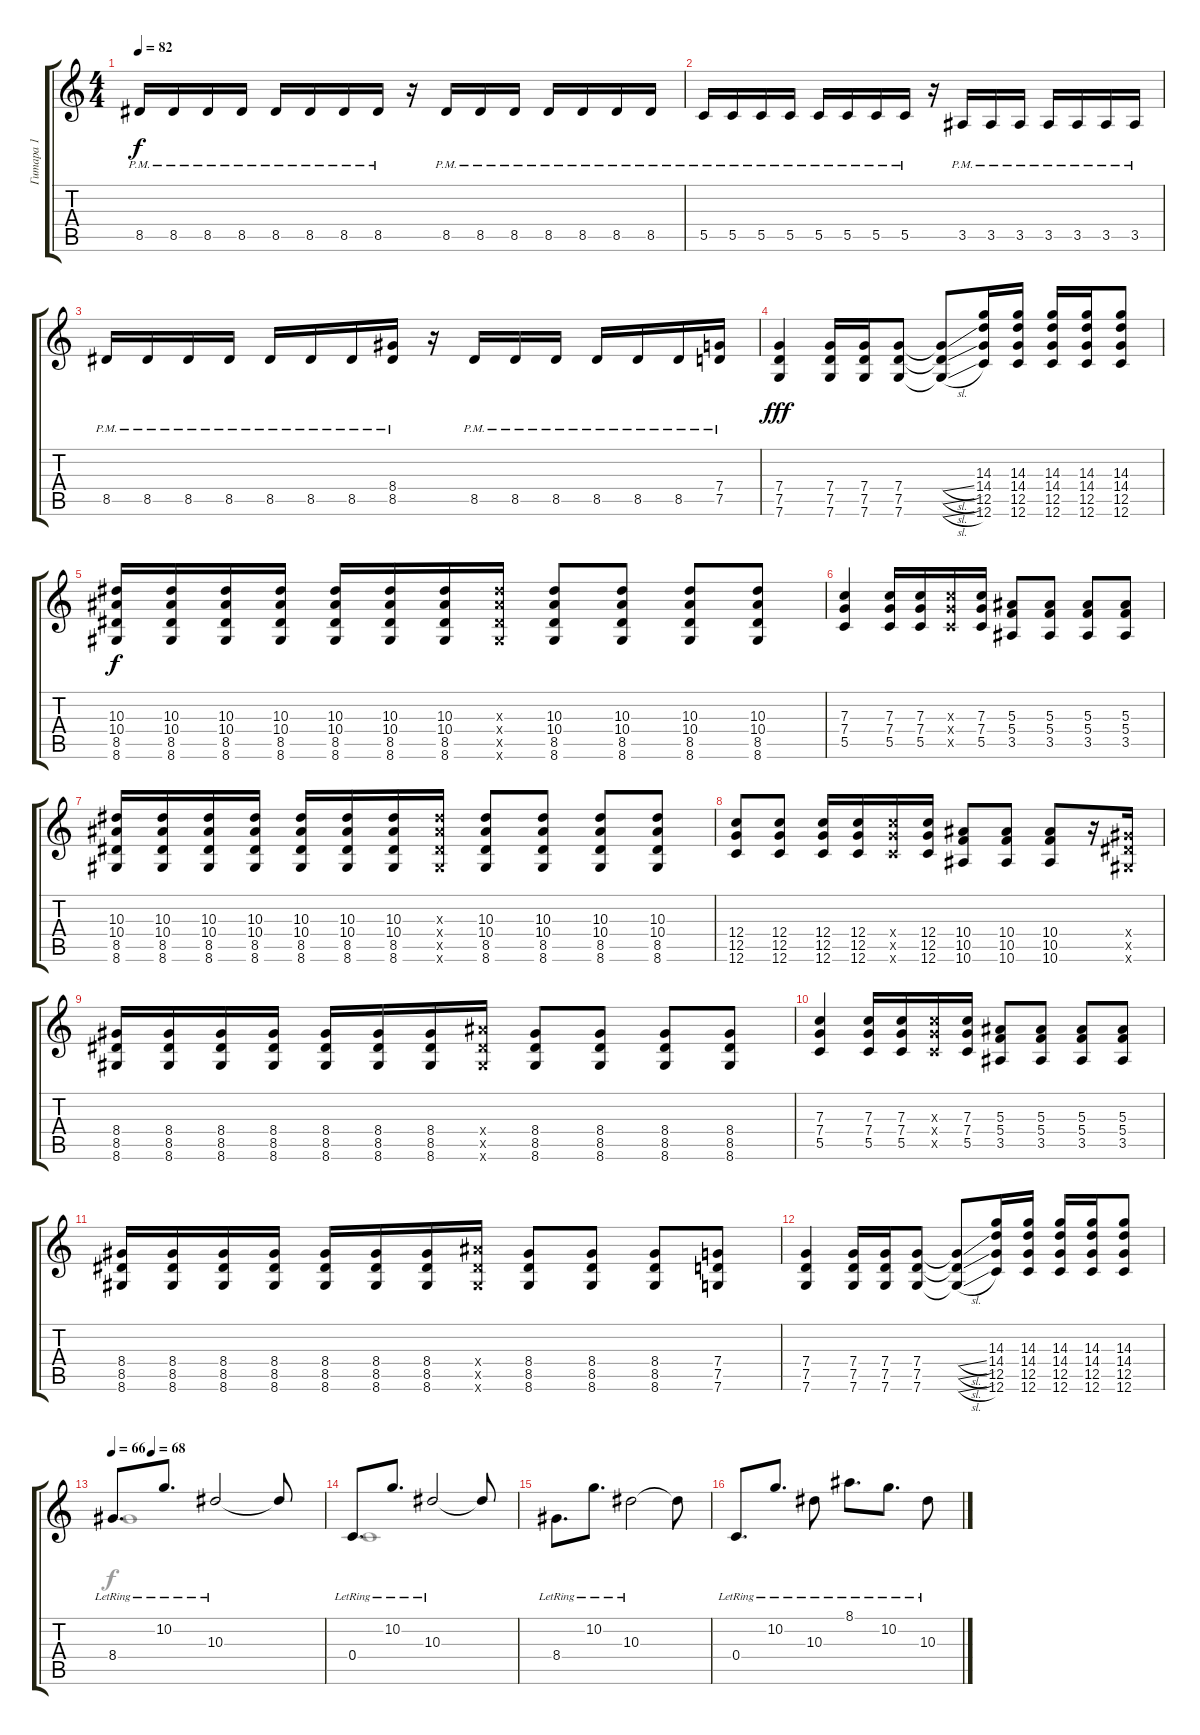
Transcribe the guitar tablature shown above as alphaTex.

\track ("Гитара 1" "Гитара 1") {instrument overdrivenguitar}
\staff {score tabs}
\tuning (D4 A3 F3 C3 G2 C2) {hide}
\voice
\ts (4 4)
\tempo 82
\clef g2
\ks c
8.5{pm}.16{dy f instrument distortionguitar} 8.5{pm}.16 8.5{pm}.16 8.5{pm}.16 8.5{pm}.16 8.5{pm}.16 8.5{pm}.16 8.5{pm}.16 r.16 8.5{pm}.16 8.5{pm}.16 8.5{pm}.16 8.5{pm}.16 8.5{pm}.16 8.5{pm}.16 8.5{pm}.16 |
5.5{pm}.16 5.5{pm}.16 5.5{pm}.16 5.5{pm}.16 5.5{pm}.16 5.5{pm}.16 5.5{pm}.16 5.5{pm}.16 r.16 3.5{pm}.16 3.5{pm}.16 3.5{pm}.16 3.5{pm}.16 3.5{pm}.16 3.5{pm}.16 3.5{pm}.16 |
8.5{pm}.16{instrument distortionguitar} 8.5{pm}.16 8.5{pm}.16 8.5{pm}.16 8.5{pm}.16 8.5{pm}.16 8.5{pm}.16 (8.4 8.5{pm}).16 r.16 8.5{pm}.16 8.5{pm}.16 8.5{pm}.16 8.5{pm}.16 8.5{pm}.16 8.5{pm}.16 (7.4 7.5{pm}).16 |
(7.4 7.5 7.6).4{dy fff volume 16} (7.4 7.5 7.6).16 (7.4 7.5 7.6).16 (7.4 7.5 7.6).8 (7.4{sl t} 7.5{sl t} 7.6{sl t}).8 (14.3 14.4 12.5 12.6).16 (14.3 14.4 12.5 12.6).16 (14.3 14.4 12.5 12.6).16 (14.3 14.4 12.5 12.6).16 (14.3 14.4 12.5 12.6).8 |
(10.3 10.4 8.5 8.6).16{dy f instrument distortionguitar} (10.3 10.4 8.5 8.6).16 (10.3 10.4 8.5 8.6).16 (10.3 10.4 8.5 8.6).16 (10.3 10.4 8.5 8.6).16 (10.3 10.4 8.5 8.6).16 (10.3 10.4 8.5 8.6).16 (10.3{x} 10.4{x} 8.5{x} 8.6{x}).16 (10.3 10.4 8.5 8.6).8 (10.3 10.4 8.5 8.6).8 (10.3 10.4 8.5 8.6).8 (10.3 10.4 8.5 8.6).8 |
(7.3 7.4 5.5).4 (7.3 7.4 5.5).16 (7.3 7.4 5.5).16 (7.3{x} 7.4{x} 5.5{x}).16 (7.3 7.4 5.5).16 (5.3 5.4 3.5).8 (5.3 5.4 3.5).8 (5.3 5.4 3.5).8 (5.3 5.4 3.5).8 |
(10.3 10.4 8.5 8.6).16 (10.3 10.4 8.5 8.6).16 (10.3 10.4 8.5 8.6).16 (10.3 10.4 8.5 8.6).16 (10.3 10.4 8.5 8.6).16 (10.3 10.4 8.5 8.6).16 (10.3 10.4 8.5 8.6).16 (10.3{x} 10.4{x} 8.5{x} 8.6{x}).16 (10.3 10.4 8.5 8.6).8 (10.3 10.4 8.5 8.6).8 (10.3 10.4 8.5 8.6).8 (10.3 10.4 8.5 8.6).8 |
(12.4 12.5 12.6).8 (12.4 12.5 12.6).8 (12.4 12.5 12.6).16 (12.4 12.5 12.6).16 (12.4{x} 12.5{x} 12.6{x}).16 (12.4 12.5 12.6).16 (10.4 10.5 10.6).8 (10.4 10.5 10.6).8 (10.4 10.5 10.6).8 r.16 (8.4{x} 8.5{x} 8.6{x}).16 |
(8.4 8.5 8.6).16 (8.4 8.5 8.6).16 (8.4 8.5 8.6).16 (8.4 8.5 8.6).16 (8.4 8.5 8.6).16 (8.4 8.5 8.6).16 (8.4 8.5 8.6).16 (10.4{x} 8.5{x} 8.6{x}).16 (8.4 8.5 8.6).8 (8.4 8.5 8.6).8 (8.4 8.5 8.6).8 (8.4 8.5 8.6).8 |
(7.3 7.4 5.5).4 (7.3 7.4 5.5).16 (7.3 7.4 5.5).16 (7.3{x} 7.4{x} 5.5{x}).16 (7.3 7.4 5.5).16 (5.3 5.4 3.5).8 (5.3 5.4 3.5).8 (5.3 5.4 3.5).8 (5.3 5.4 3.5).8 |
(8.4 8.5 8.6).16 (8.4 8.5 8.6).16 (8.4 8.5 8.6).16 (8.4 8.5 8.6).16 (8.4 8.5 8.6).16 (8.4 8.5 8.6).16 (8.4 8.5 8.6).16 (10.4{x} 8.5{x} 8.6{x}).16 (8.4 8.5 8.6).8 (8.4 8.5 8.6).8 (8.4 8.5 8.6).8 (7.4 7.5 7.6).8 |
(7.4 7.5 7.6).4 (7.4 7.5 7.6).16 (7.4 7.5 7.6).16 (7.4 7.5 7.6).8 (7.4{sl t} 7.5{sl t} 7.6{sl t}).8 (14.3 14.4 12.5 12.6).16 (14.3 14.4 12.5 12.6).16 (14.3 14.4 12.5 12.6).16 (14.3 14.4 12.5 12.6).16 (14.3 14.4 12.5 12.6).8 |
\tempo 66
\tempo (68 0.1875)
8.4{lr}.8{d instrument electricguitarjazz} 10.2{lr}.8{d} 10.3{lr}.2 10.3{t}.8 |
0.4{lr}.8{d} 10.2{lr}.8{d} 10.3{lr}.2 10.3{t}.8 |
8.4{lr}.8{d} 10.2{lr}.8{d} 10.3{lr}.2 10.3{t}.8 |
0.4{lr}.8{d} 10.2{lr}.8{d} 10.3{lr}.8 8.1{lr}.8{d} 10.2{lr}.8{d} 10.3{lr}.8
\voice
\clef g2
\ottava regular
\simile none
\ks c
|
|
|
|
|
|
|
|
|
|
|
|
8.4.1 |
0.4.1 |
|
